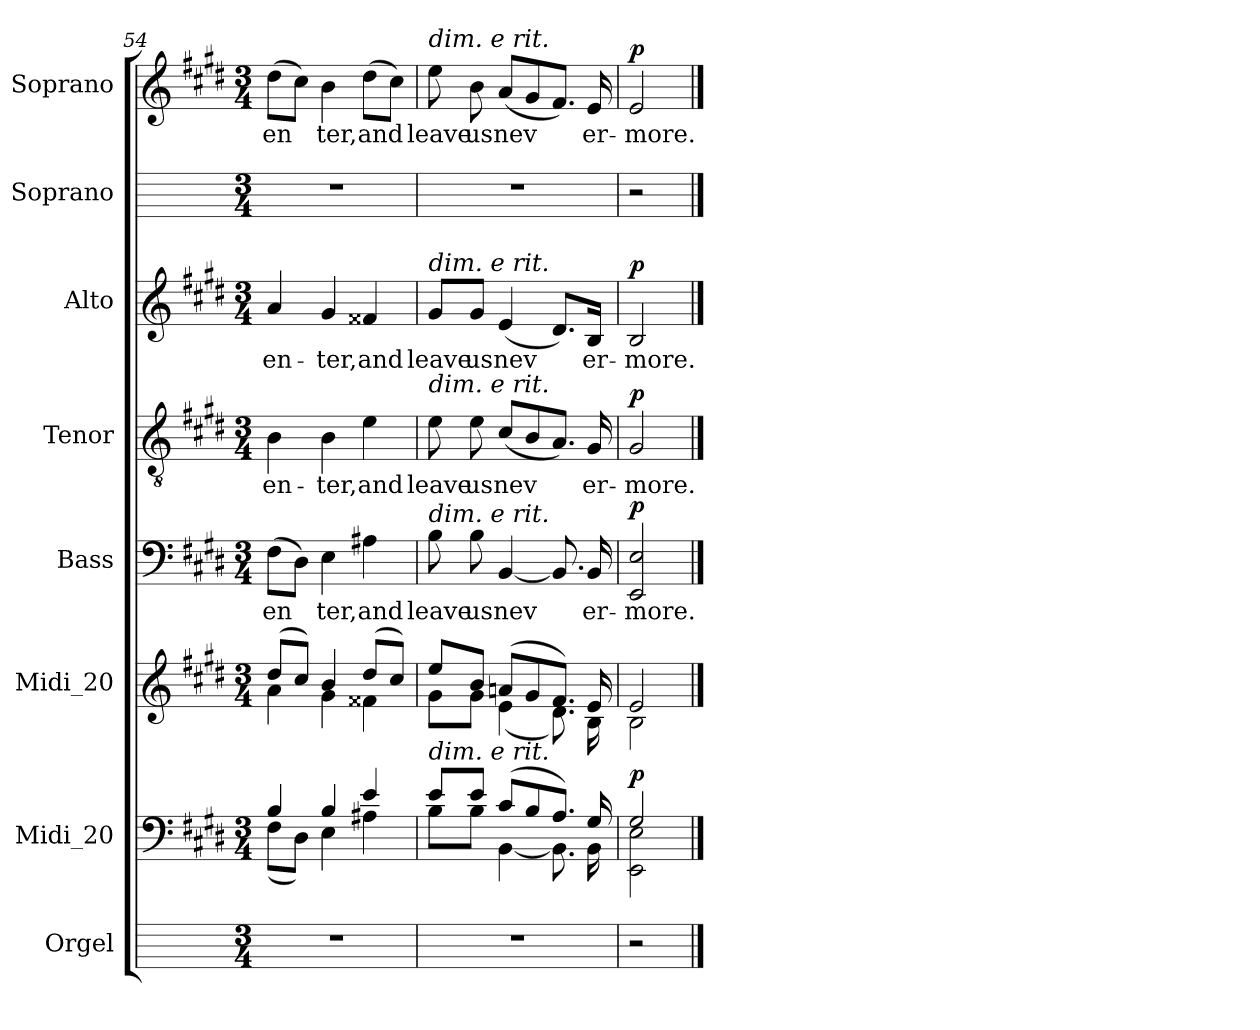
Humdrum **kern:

**kern	**kern	**dynam	**kern	**kern	**text	**dynam	**kern	**text	**dynam	**kern	**text	**dynam	**kern	**kern	**text	**dynam
*part8	*part7	*part7	*part6	*part5	*part5	*part5	*part4	*part4	*part4	*part3	*part3	*part3	*part2	*part1	*part1	*part1
*staff8	*staff7	*staff7	*staff6	*staff5	*staff5	*staff5	*staff4	*staff4	*staff4	*staff3	*staff3	*staff3	*staff2	*staff1	*staff1	*staff1
*I"Orgel	*I"Midi_20	*	*I"Midi_20	*I"Bass	*	*	*I"Tenor	*	*	*I"Alto	*	*	*I"Soprano	*I"Soprano	*	*
*I'Org.	*	*	*	*	*	*	*	*	*	*	*	*	*I'S.	*	*	*
*	*clefF4	*	*clefG2	*clefF4	*	*	*clefGv2	*	*	*clefG2	*	*	*	*clefG2	*	*
*	*k[f#c#g#d#]	*	*k[f#c#g#d#]	*k[f#c#g#d#]	*	*	*k[f#c#g#d#]	*	*	*k[f#c#g#d#]	*	*	*	*k[f#c#g#d#]	*	*
*	*E:	*	*E:	*E:	*	*	*E:	*	*	*E:	*	*	*	*E:	*	*
*M3/4	*M3/4	*	*M3/4	*M3/4	*	*	*M3/4	*	*	*M3/4	*	*	*M3/4	*M3/4	*	*
=54	=54	=54	=54	=54	=54	=54	=54	=54	=54	=54	=54	=54	=54	=54	=54	=54
*	*^	*	*^	*	*	*	*	*	*	*	*	*	*	*	*	*
!	!	!	!	!	!	!	!LO:LY:b	!	!	!LO:LY:b	!	!	!LO:LY:b	!	!	!	!LO:LY:b	!
2.r	4B/	(<8F#\L	.	(>8dd#/L	4a\	(>8F#L	en	.	4B	en-	.	4a/	en-	.	2.r	(>8dd#L	en	.
.	.	8D#\J)	.	8cc#/J)	.	8D#J)	.	.	.	.	.	.	.	.	.	8cc#J)	.	.
!	!	!	!	!	!	!	!LO:LY:b	!	!	!LO:LY:b	!	!	!LO:LY:b	!	!	!	!LO:LY:b	!
.	4B/	4E\	.	4b/	4g#\	4E	ter,	.	4B	-ter,	.	4g#	-ter,	.	.	4b	ter,	.
!	!	!	!	!	!	!	!LO:LY:b	!	!	!LO:LY:b	!	!	!LO:LY:b	!	!	!	!LO:LY:b	!
.	4e/	4A#X\	.	(>8dd#/L	4f##X\	4A#X	and	.	4e	and	.	4f##X	and	.	.	(>8dd#L	and	.
.	.	.	.	8cc#/J)	.	.	.	.	.	.	.	.	.	.	.	8cc#J)	.	.
=55	=55	=55	=55	=55	=55	=55	=55	=55	=55	=55	=55	=55	=55	=55	=55	=55	=55	=55
!	!	!	!	!	!	!	!	!	!	!	!	!	!	!	!	!LO:TX:a:i:t=dim. e rit.	!	!
!	!	!	!	!	!	!	!	!	!	!	!	!LO:TX:a:i:t=dim. e rit.	!	!	!	!	!	!
!	!	!	!	!	!	!	!	!	!LO:TX:a:i:t=dim. e rit.	!	!	!	!	!	!	!	!	!
!	!	!	!	!	!	!LO:TX:a:i:t=dim. e rit.	!	!	!	!	!	!	!	!	!	!	!	!
!	!LO:TX:a:i:t=dim. e rit.	!	!	!	!	!	!	!	!	!	!	!	!	!	!	!	!	!
!	!	!	!	!	!	!	!LO:LY:b	!	!	!LO:LY:b	!	!	!LO:LY:b	!	!	!	!LO:LY:b	!
2.r	8e/L	8B\L	.	8ee/L	8g#\L	8B	leave	.	8e	leave	.	8g#/L	leave	.	2.r	8ee	leave	.
!	!	!	!	!	!	!	!LO:LY:b	!	!	!LO:LY:b	!	!	!LO:LY:b	!	!	!	!LO:LY:b	!
.	8e/J	8B\J	.	8b/J	8g#\J	8B	us	.	8e	us	.	8g#/J	us	.	.	8b	us	.
!	!	!	!	!	!	!	!LO:LY:b	!	!	!LO:LY:b	!	!	!LO:LY:b	!	!	!	!LO:LY:b	!
.	(>8c#/L	[4BB\	.	(>8an/L	(<4e\	[4BB	nev	.	(<8c#/L	nev	.	(<4e	nev	.	.	(<8aL	nev	.
.	8B/	.	.	8g#/	.	.	.	.	8B/	.	.	.	.	.	.	8g#	.	.
.	8.A/J)	8.BB\]	.	8.f#/J)	8.d#\)	8.BB]	.	.	8.A/J)	.	.	8.d#/L)	.	.	.	8.f#J)	.	.
!	!	!	!	!	!	!	!LO:LY:b	!	!	!LO:LY:b	!	!	!LO:LY:b	!	!	!	!LO:LY:b	!
.	16G#/	16BB\	.	16e/	16B\	16BB	er-	.	16G#	er-	.	16B/Jk	er-	.	.	16e	er-	.
=56	=56	=56	=56	=56	=56	=56	=56	=56	=56	=56	=56	=56	=56	=56	=56	=56	=56	=56
!	!	!	!LO:DY:a	!	!	!	!LO:LY:b	!LO:DY:a	!	!LO:LY:b	!LO:DY:a	!	!LO:LY:b	!LO:DY:a	!	!	!LO:LY:b	!LO:DY:a
2r	2G#/	2EE\ 2E\	p	2e/	2B\	2EE 2E	-more.	p	2G#	-more.	p	2B	-more.	p	2r	2e	-more.	p
*	*v	*v	*	*	*	*	*	*	*	*	*	*	*	*	*	*	*	*
*	*	*	*v	*v	*	*	*	*	*	*	*	*	*	*	*	*	*
==	==	==	==	==	==	==	==	==	==	==	==	==	==	==	==	==
*-	*-	*-	*-	*-	*-	*-	*-	*-	*-	*-	*-	*-	*-	*-	*-	*-
